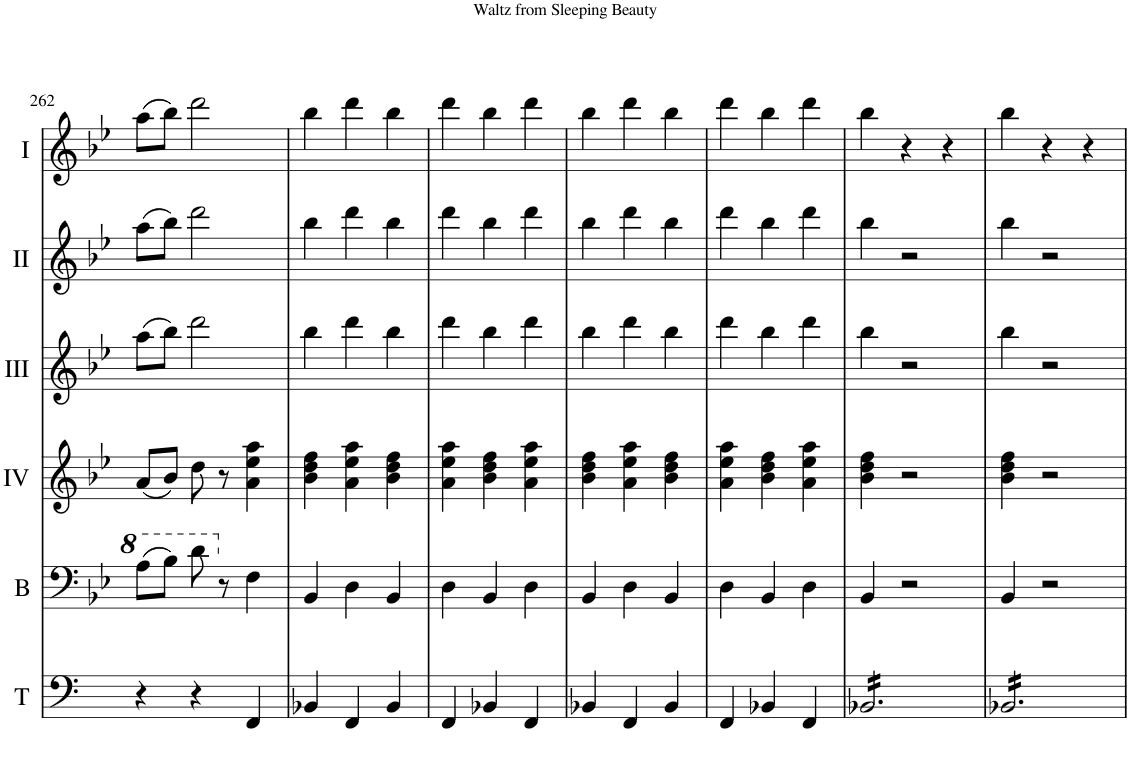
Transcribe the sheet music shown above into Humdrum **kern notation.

**kern	**kern	**kern	**kern	**kern	**kern
*part6	*part5	*part4	*part3	*part2	*part1
*staff6	*staff5	*staff4	*staff3	*staff2	*staff1
*I"Timp.	*I"Basson	*I"Acc. 4	*I"Acc. 3	*I"Acc. 2	*I"Acc. 1
*I'T	*I'B	*	*	*	*
!!LO:PB:g=z
*clefF4	*clefF4	*clefG2	*clefG2	*clefG2	*clefG2
*	*Trd7c12	*Trd7c12	*Trd7c12	*	*
*k[b-e-]	*k[b-e-]	*k[b-e-]	*k[b-e-]	*k[b-e-]	*k[b-e-]
*M3/4	*M3/4	*M3/4	*M3/4	*M3/4	*M3/4
=262	=262	=262	=262	=262	=262
4r	(8a\L	(8a/L	(8aa\L	(8aa\L	(8aa\L
.	8b-\J)	8b-/J)	8bb-\J)	8bb-\J)	8bb-\J)
4r	8dd\	8dd\	2ddd\	2ddd\	2ddd\
.	8r	8r	.	.	.
4FF/	4F\	4a\ 4ee-\ 4aa\	.	.	.
=263	=263	=263	=263	=263	=263
4BB-X/	4BB-/	4b-\ 4dd\ 4ff\	4bb-\	4bb-\	4bb-\
4FF/	4D\	4a\ 4ee-\ 4aa\	4ddd\	4ddd\	4ddd\
4BB-/	4BB-/	4b-\ 4dd\ 4ff\	4bb-\	4bb-\	4bb-\
=264	=264	=264	=264	=264	=264
4FF/	4D\	4a\ 4ee-\ 4aa\	4ddd\	4ddd\	4ddd\
4BB-X/	4BB-/	4b-\ 4dd\ 4ff\	4bb-\	4bb-\	4bb-\
4FF/	4D\	4a\ 4ee-\ 4aa\	4ddd\	4ddd\	4ddd\
=265	=265	=265	=265	=265	=265
4BB-X/	4BB-/	4b-\ 4dd\ 4ff\	4bb-\	4bb-\	4bb-\
4FF/	4D\	4a\ 4ee-\ 4aa\	4ddd\	4ddd\	4ddd\
4BB-/	4BB-/	4b-\ 4dd\ 4ff\	4bb-\	4bb-\	4bb-\
=266	=266	=266	=266	=266	=266
4FF/	4D\	4a\ 4ee-\ 4aa\	4ddd\	4ddd\	4ddd\
4BB-X/	4BB-/	4b-\ 4dd\ 4ff\	4bb-\	4bb-\	4bb-\
4FF/	4D\	4a\ 4ee-\ 4aa\	4ddd\	4ddd\	4ddd\
=267	=267	=267	=267	=267	=267
*tremolo	*	*	*	*	*
16BB-X/LL	4BB-/	4b-\ 4dd\ 4ff\	4bb-\	4bb-\	4bb-\
16BB-X/	.	.	.	.	.
16BB-X/	.	.	.	.	.
16BB-X/	.	.	.	.	.
16BB-X/	2r	2r	2r	2r	4r
16BB-X/	.	.	.	.	.
16BB-X/	.	.	.	.	.
16BB-X/	.	.	.	.	.
16BB-X/	.	.	.	.	4r
16BB-X/	.	.	.	.	.
16BB-X/	.	.	.	.	.
16BB-X/JJ	.	.	.	.	.
=268	=268	=268	=268	=268	=268
16BB-X/LL	4BB-/	4b-\ 4dd\ 4ff\	4bb-\	4bb-\	4bb-\
16BB-X/	.	.	.	.	.
16BB-X/	.	.	.	.	.
16BB-X/	.	.	.	.	.
16BB-X/	2r	2r	2r	2r	4r
16BB-X/	.	.	.	.	.
16BB-X/	.	.	.	.	.
16BB-X/	.	.	.	.	.
16BB-X/	.	.	.	.	4r
16BB-X/	.	.	.	.	.
16BB-X/	.	.	.	.	.
16BB-X/JJ	.	.	.	.	.
*Xtremolo	*	*	*	*	*
=	=	=	=	=	=
*-	*-	*-	*-	*-	*-
